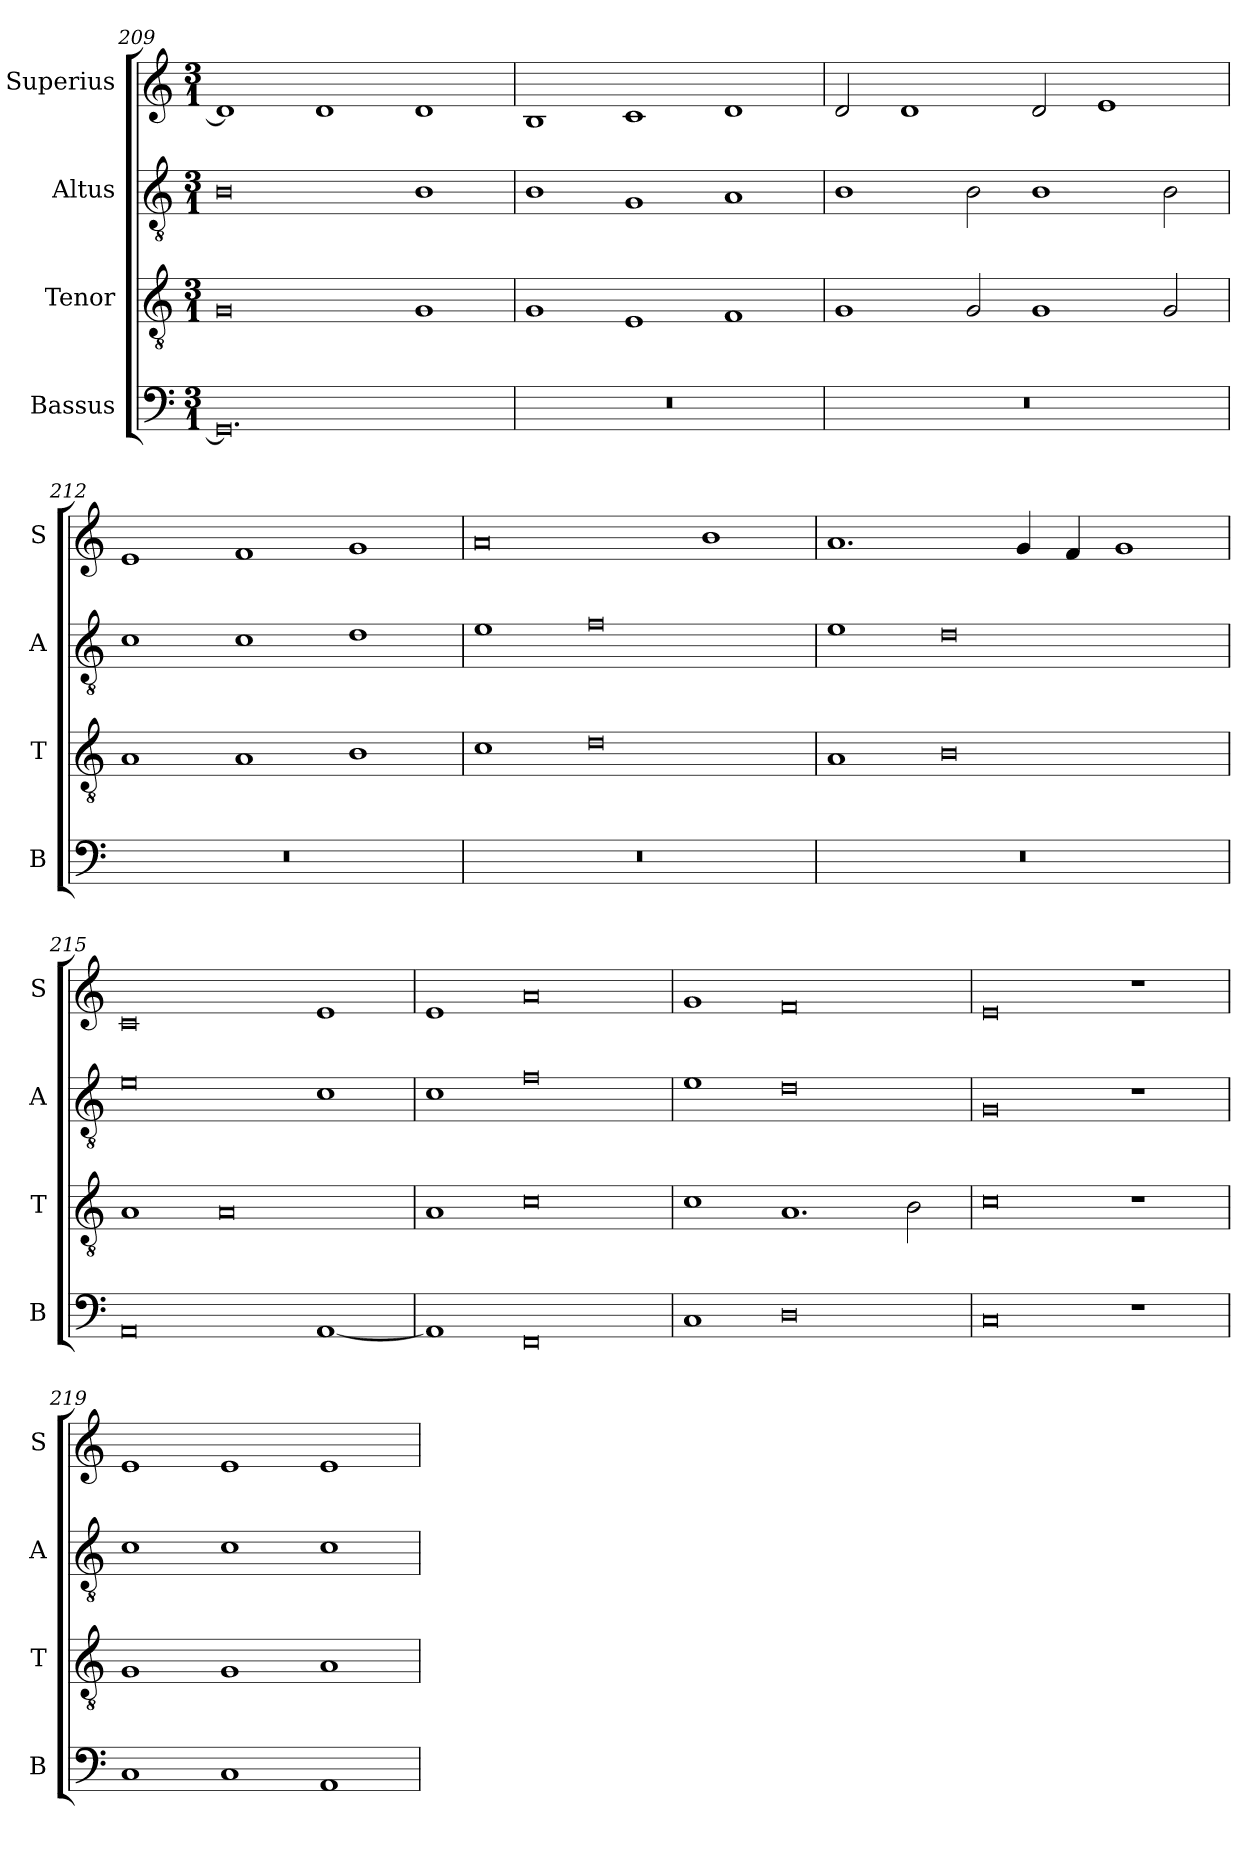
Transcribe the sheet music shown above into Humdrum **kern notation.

**kern	**kern	**kern	**kern
*part4	*part3	*part2	*part1
*staff4	*staff3	*staff2	*staff1
*I"Bassus	*I"Tenor	*I"Altus	*I"Superius
*I'B	*I'T	*I'A	*I'S
*clefF4	*clefGv2	*clefGv2	*clefG2
*k[]	*k[]	*k[]	*k[]
*C:	*C:	*C:	*C:
*M3/1	*M3/1	*M3/1	*M3/1
=209	=209	=209	=209
0.GG]	0G	0B	1d]
.	.	.	1d
.	1G	1B	1d
=210	=210	=210	=210
0.r	1G	1B	1B
.	1E	1G	1c
.	1F	1A	1d
=211	=211	=211	=211
0.r	1G	1B	2d
.	.	.	1d
.	2G	2B	.
.	1G	1B	2d
.	.	.	1e
.	2G	2B	.
=212	=212	=212	=212
0.r	1A	1c	1e
.	1A	1c	1f
.	1B	1d	1g
=213	=213	=213	=213
0.r	1c	1e	0a
.	0d	0f	.
.	.	.	1b
=214	=214	=214	=214
0.r	1A	1e	1.a
.	0B	0d	.
.	.	.	4g
.	.	.	4f
.	.	.	1g
=215	=215	=215	=215
0AA	1A	0e	0c
.	0A	.	.
[1AA	.	1c	1e
=216	=216	=216	=216
1AA]	1A	1c	1e
0FF	0c	0f	0a
=217	=217	=217	=217
1C	1c	1e	1g
0D	1.A	0d	0f
.	2B	.	.
=218	=218	=218	=218
0C	0c	0G	0e
1r	1r	1r	1r
=219	=219	=219	=219
1C	1G	1c	1e
1C	1G	1c	1e
1AA	1A	1c	1e
=	=	=	=
*-	*-	*-	*-
